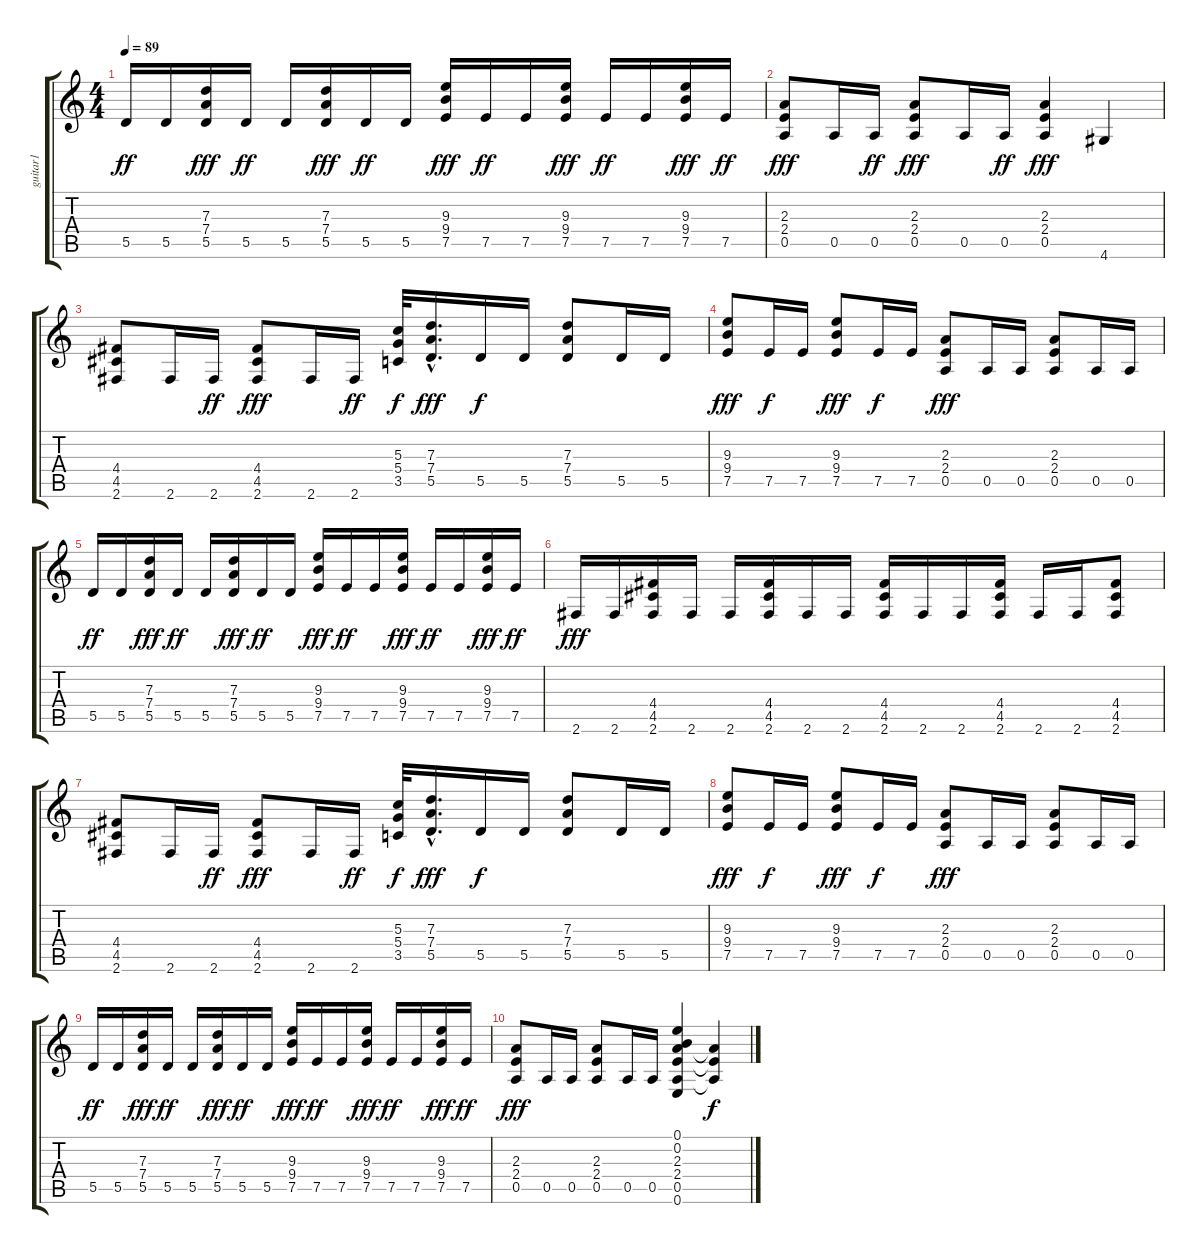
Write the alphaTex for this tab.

\track ("guitar1" "guitar1") {instrument distortionguitar}
\staff {score tabs}
\tuning (E4 B3 G3 D3 A2 E2) {hide}
\ts (4 4)
\tempo 89
\clef g2
\ks c
5.5.16{dy ff} 5.5.16 (7.3 7.4 5.5).16{dy fff} 5.5.16{dy ff} 5.5.16 (7.3 7.4 5.5).16{dy fff} 5.5.16{dy ff} 5.5.16 (9.3 9.4 7.5).16{dy fff} 7.5.16{dy ff} 7.5.16 (9.3 9.4 7.5).16{dy fff} 7.5.16{dy ff} 7.5.16 (9.3 9.4 7.5).16{dy fff} 7.5.16{dy ff} |
(2.3 2.4 0.5).8{dy fff} 0.5.16 0.5.16{dy ff} (2.3 2.4 0.5).8{dy fff} 0.5.16 0.5.16{dy ff} (2.3 2.4 0.5).4{dy fff} 4.6.4 |
(4.4 4.5 2.6).8 2.6.16 2.6.16{dy ff} (4.4 4.5 2.6).8{dy fff} 2.6.16 2.6.16{dy ff} (5.3 5.4 3.5).32{dy f} (7.3{hac} 7.4{hac} 5.5{hac}).16{d dy fff} 5.5.16{dy f} 5.5.16 (7.3 7.4 5.5).8 5.5.16 5.5.16 |
(9.3 9.4 7.5).8{dy fff} 7.5.16{dy f} 7.5.16 (9.3 9.4 7.5).8{dy fff} 7.5.16{dy f} 7.5.16 (2.3 2.4 0.5).8{dy fff} 0.5.16 0.5.16 (2.3 2.4 0.5).8 0.5.16 0.5.16 |
5.5.16{dy ff} 5.5.16 (7.3 7.4 5.5).16{dy fff} 5.5.16{dy ff} 5.5.16 (7.3 7.4 5.5).16{dy fff} 5.5.16{dy ff} 5.5.16 (9.3 9.4 7.5).16{dy fff} 7.5.16{dy ff} 7.5.16 (9.3 9.4 7.5).16{dy fff} 7.5.16{dy ff} 7.5.16 (9.3 9.4 7.5).16{dy fff} 7.5.16{dy ff} |
2.6.16{dy fff} 2.6.16 (4.4 4.5 2.6).16 2.6.16 2.6.16 (4.4 4.5 2.6).16 2.6.16 2.6.16 (4.4 4.5 2.6).16 2.6.16 2.6.16 (4.4 4.5 2.6).16 2.6.16 2.6.16 (4.4 4.5 2.6).8 |
(4.4 4.5 2.6).8 2.6.16 2.6.16{dy ff} (4.4 4.5 2.6).8{dy fff} 2.6.16 2.6.16{dy ff} (5.3 5.4 3.5).32{dy f} (7.3{hac} 7.4{hac} 5.5{hac}).16{d dy fff} 5.5.16{dy f} 5.5.16 (7.3 7.4 5.5).8 5.5.16 5.5.16 |
(9.3 9.4 7.5).8{dy fff} 7.5.16{dy f} 7.5.16 (9.3 9.4 7.5).8{dy fff} 7.5.16{dy f} 7.5.16 (2.3 2.4 0.5).8{dy fff} 0.5.16 0.5.16 (2.3 2.4 0.5).8 0.5.16 0.5.16 |
5.5.16{dy ff} 5.5.16 (7.3 7.4 5.5).16{dy fff} 5.5.16{dy ff} 5.5.16 (7.3 7.4 5.5).16{dy fff} 5.5.16{dy ff} 5.5.16 (9.3 9.4 7.5).16{dy fff} 7.5.16{dy ff} 7.5.16 (9.3 9.4 7.5).16{dy fff} 7.5.16{dy ff} 7.5.16 (9.3 9.4 7.5).16{dy fff} 7.5.16{dy ff} |
(2.3 2.4 0.5).8{dy fff} 0.5.16 0.5.16 (2.3 2.4 0.5).8 0.5.16 0.5.16 (0.1 0.2 2.3 2.4 0.5 0.6).4 (2.3{t} 2.4{t} 0.5{t}).4{dy f}
